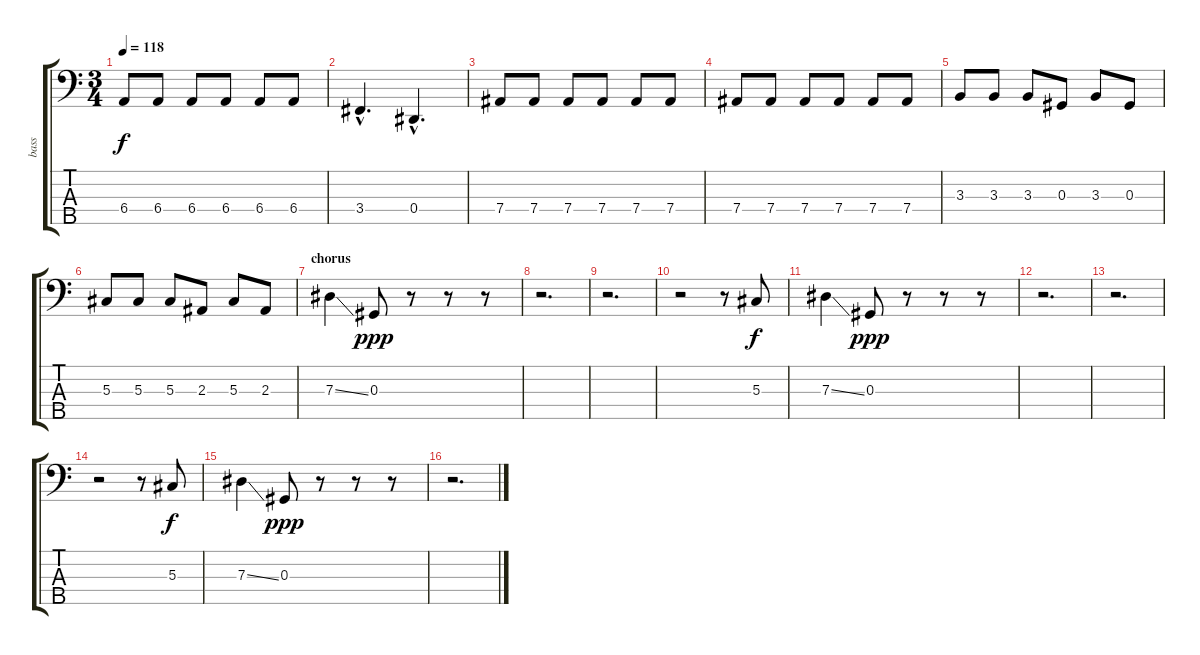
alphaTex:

\track ("bass" "bass") {instrument slapbass2}
\staff {score tabs}
\tuning (Gb2 Db2 Ab1 Eb1 Bb0) {hide}
\ts (3 4)
\tempo 118
\clef f4
\ks c
6.4.8{dy f} 6.4.8 6.4.8 6.4.8 6.4.8 6.4.8 |
3.4{hac}.4{d} 0.4{hac}.4{d} |
7.4.8 7.4.8 7.4.8 7.4.8 7.4.8 7.4.8 |
7.4.8 7.4.8 7.4.8 7.4.8 7.4.8 7.4.8 |
3.3.8 3.3.8 3.3.8 0.3.8 3.3.8 0.3.8 |
5.3.8 5.3.8 5.3.8 2.3.8 5.3.8 2.3.8 |
\section ("" "chorus")
7.3{ss}.4 0.3.8{dy ppp} r.8 r.8 r.8 |
r.2{d} |
r.2{d} |
r.2 r.8 5.3.8{dy f} |
7.3{ss}.4 0.3.8{dy ppp} r.8 r.8 r.8 |
r.2{d} |
r.2{d} |
r.2 r.8 5.3.8{dy f} |
\section ("" "")
7.3{ss}.4 0.3.8{dy ppp} r.8 r.8 r.8 |
r.2{d}
